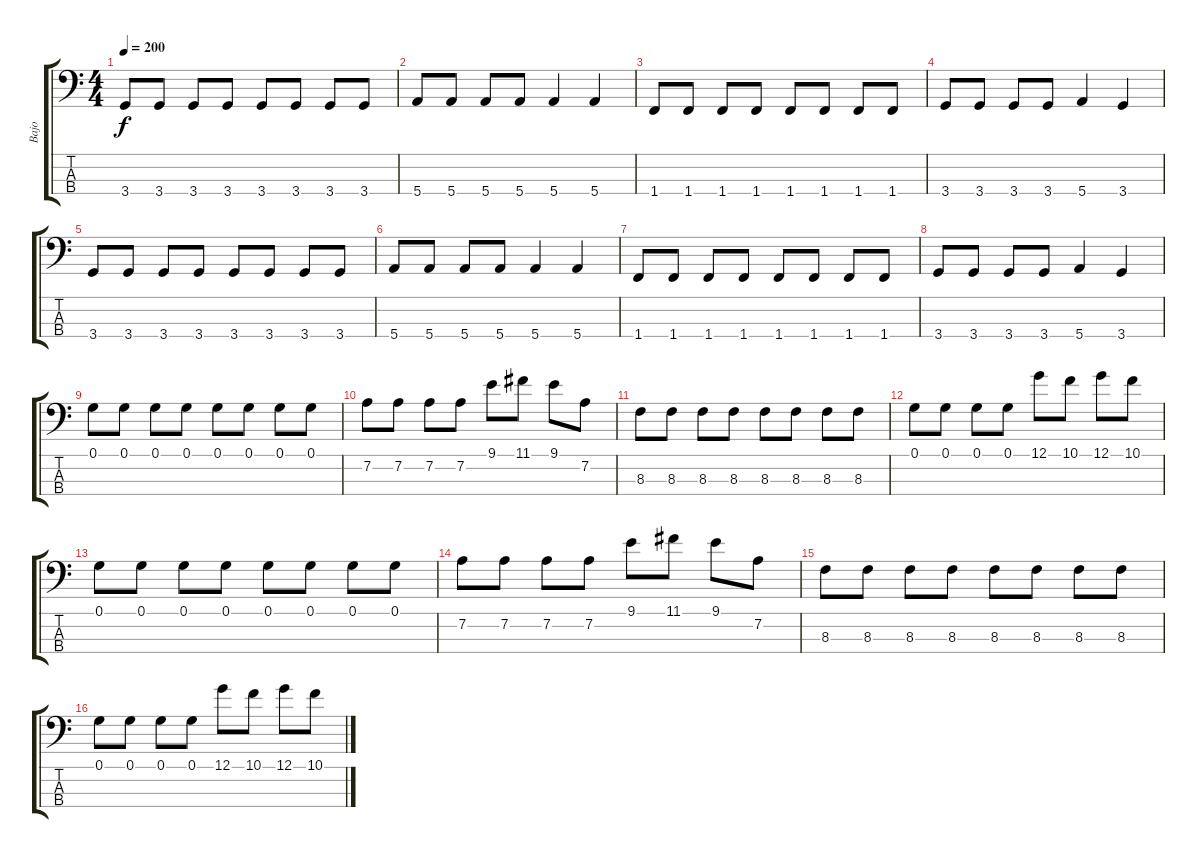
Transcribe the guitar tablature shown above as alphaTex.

\track ("Bajo" "Bajo") {instrument electricbassfinger}
\staff {score tabs}
\tuning (G2 D2 A1 E1) {hide}
\ts (4 4)
\tempo 200
\clef f4
\ks c
3.4.8{dy f} 3.4.8 3.4.8 3.4.8 3.4.8 3.4.8 3.4.8 3.4.8 |
5.4.8 5.4.8 5.4.8 5.4.8 5.4.4 5.4.4 |
1.4.8 1.4.8 1.4.8 1.4.8 1.4.8 1.4.8 1.4.8 1.4.8 |
3.4.8 3.4.8 3.4.8 3.4.8 5.4.4 3.4.4 |
3.4.8 3.4.8 3.4.8 3.4.8 3.4.8 3.4.8 3.4.8 3.4.8 |
5.4.8 5.4.8 5.4.8 5.4.8 5.4.4 5.4.4 |
1.4.8 1.4.8 1.4.8 1.4.8 1.4.8 1.4.8 1.4.8 1.4.8 |
3.4.8 3.4.8 3.4.8 3.4.8 5.4.4 3.4.4 |
0.1.8 0.1.8 0.1.8 0.1.8 0.1.8 0.1.8 0.1.8 0.1.8 |
7.2.8 7.2.8 7.2.8 7.2.8 9.1.8 11.1.8 9.1.8 7.2.8 |
8.3.8 8.3.8 8.3.8 8.3.8 8.3.8 8.3.8 8.3.8 8.3.8 |
0.1.8 0.1.8 0.1.8 0.1.8 12.1.8 10.1.8 12.1.8 10.1.8 |
0.1.8 0.1.8 0.1.8 0.1.8 0.1.8 0.1.8 0.1.8 0.1.8 |
7.2.8 7.2.8 7.2.8 7.2.8 9.1.8 11.1.8 9.1.8 7.2.8 |
8.3.8 8.3.8 8.3.8 8.3.8 8.3.8 8.3.8 8.3.8 8.3.8 |
0.1.8 0.1.8 0.1.8 0.1.8 12.1.8 10.1.8 12.1.8 10.1.8
